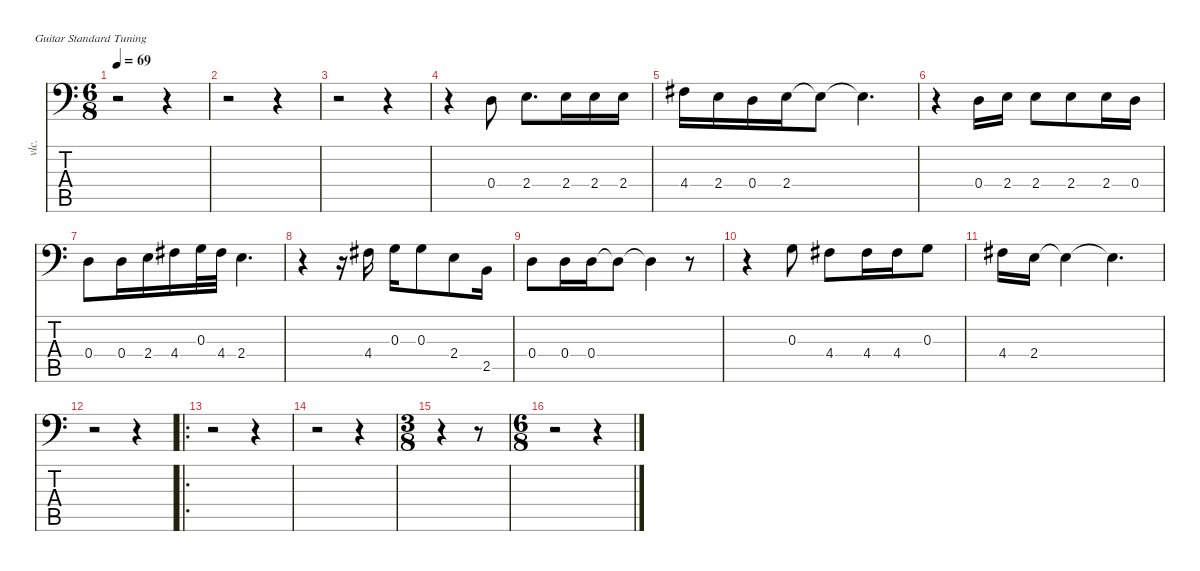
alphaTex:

\defaultSystemsLayout 4
\hideDynamics
\bracketExtendMode nobrackets
\track ("Voice" "vlc.") {instrument cello}
\staff {score tabs}
\tuning (E4 B3 G3 D3 A2 E2)
\ts (6 8)
\tempo 69
\clef f4
\ks c
r.2{dy f} r.4 |
r.2 r.4 |
r.2 r.4 |
r.4 0.4.8 2.4.8{d} 2.4.16 2.4.16 2.4.16 |
4.4{acc #}.16 2.4.16 0.4.16 2.4.16 2.4{t}.8 2.4{t}.4{d} |
r.4 0.4.16 2.4.16 2.4.8 2.4.8 2.4.16 0.4.16 |
0.4.8 0.4.16 2.4.16 4.4{acc #}.16 0.3.32 4.4{acc #}.32 2.4.4{d} |
r.4 r.16 4.4{acc #}.16 0.3.16 0.3.8 2.4.8 2.5.16 |
0.4.8 0.4.16 0.4.16 0.4{t}.8 0.4{t}.4 r.8 |
r.4 0.3.8 4.4{acc #}.8 4.4{acc #}.16 4.4{acc #}.16 0.3.8 |
4.4{acc #}.16 2.4.16 2.4{t}.4 2.4{t}.4{d} |
r.2 r.4 |
\ro
r.2 r.4 |
r.2 r.4 |
\ts (3 8)
r.4 r.8 |
\ts (6 8)
r.2 r.4
